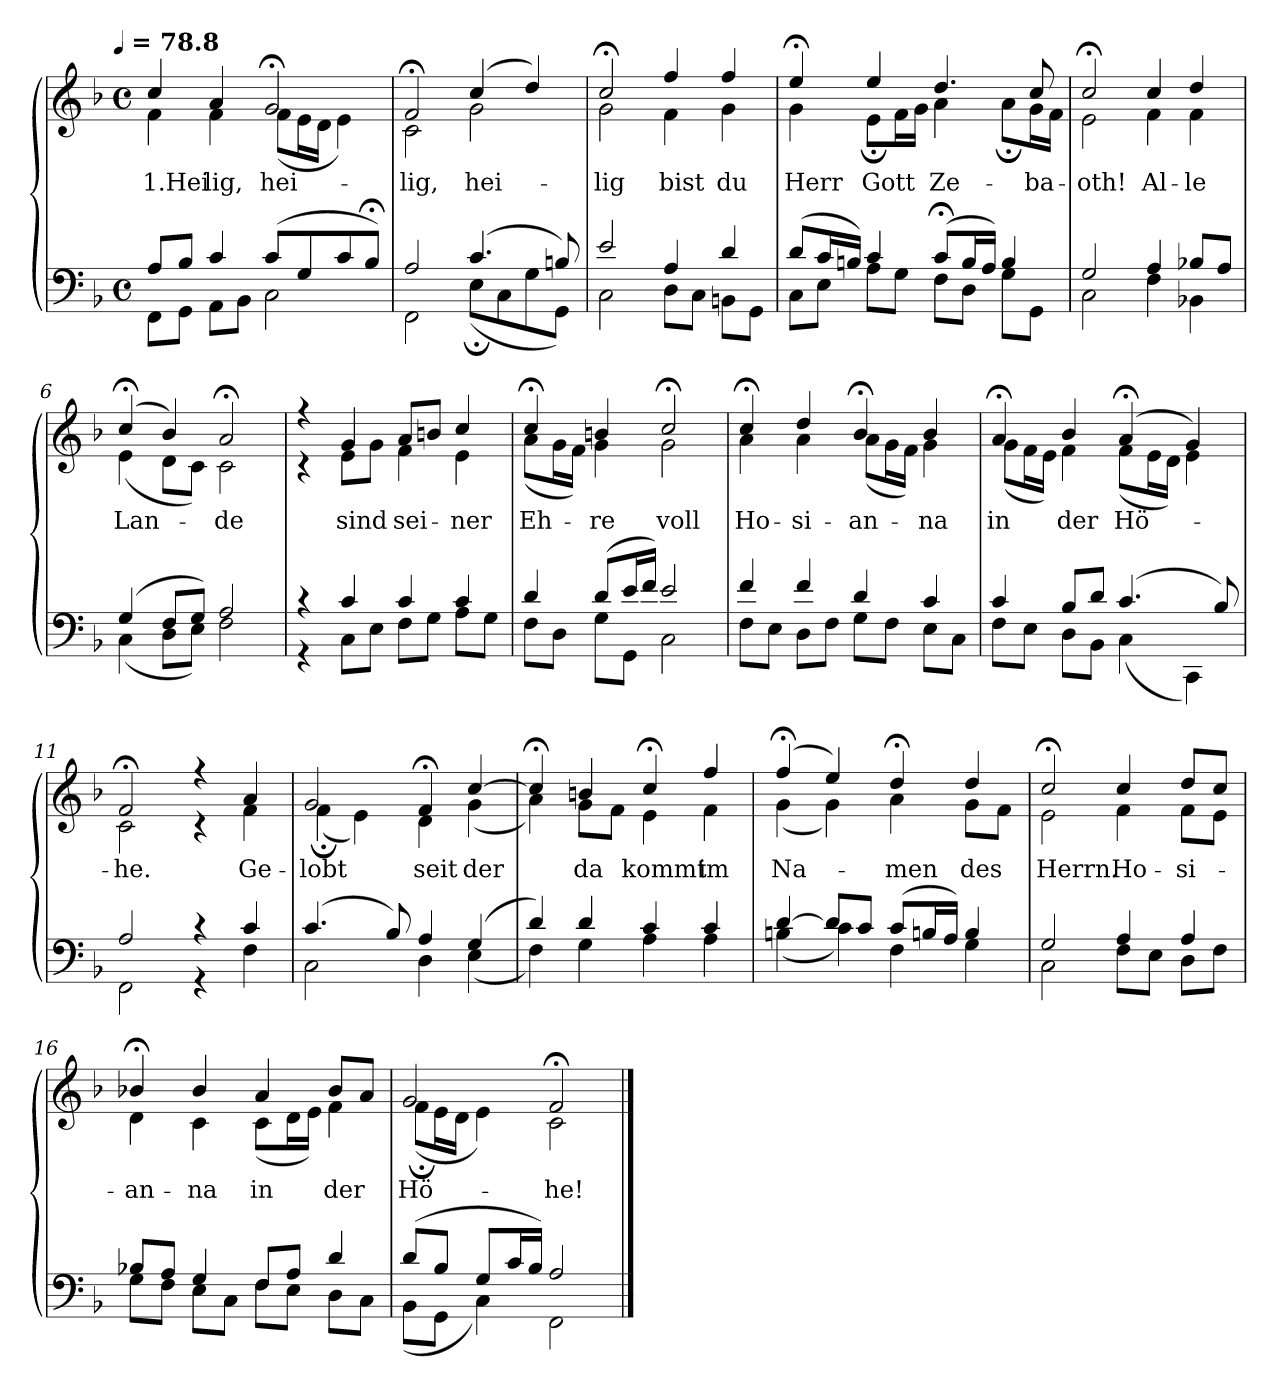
**kern	**kern	**text	**dynam
*part1	*part1	*part1	*part1
*staff2	*staff1	*staff1	*staff1/2
*clefF4	*clefG2	*	*
*k[b-]	*k[b-]	*	*
!!LO:TX:omd:t=[quarter] = 78.8
*M4/4	*M4/4	*	*
*met(c)	*met(c)	*	*
*MM78	*MM78	*	*
=1	=1	=1	=1
*^	*^	*	*
8AL	8FFL	4cc	4f	1.Hei	.
8B-J	8GGJ	.	.	.	.
4c	8AAL	4a	4f	lig,	.
.	8BB-J	.	.	.	.
(8cL	2C	2g;<	(8fL	hei-	♩ = 80
8G	.	.	16eL	.	.
.	.	.	16dJJ	.	.
8c	.	.	4e)	.	.
8B-;<J)	.	.	.	.	.
=2	=2	=2	=2	=2	=2
2A	2FF	2f;<	2c	-lig,	.
(4.c	(8E;L	(4cc	2g	hei-	♩ = 78.2
.	8C	.	.	.	.
.	8G	4dd)	.	.	.
8Bn)	8GGJ)	.	.	.	.
=3	=3	=3	=3	=3	=3
2e	2C	2cc;<	2g	-lig	.
4A	8DL	4ff	4f	bist	♩ = 80
.	8CJ	.	.	.	.
4d	8BBnL	4ff	4g	du	.
.	8GGJ	.	.	.	.
=4	=4	=4	=4	=4	=4
(8dL	8CL	4ee;<	4g	Herr	.
16cL	8EJ	.	.	.	.
16BnJJ)	.	.	.	.	.
4c	8AL	4ee	8e;L	Gott	♩ = 81
.	8GJ	.	16fL	.	.
.	.	.	16gJJ	.	.
(8c;<L	8FL	4.dd	4a	Ze-	♩ = 80
16BL	8DJ	.	.	.	.
16AJJ)	.	.	.	.	.
4B	8GL	.	8a;L	.	.
.	8GGJ	8cc	16gL	-ba-	.
.	.	.	16fJJ	.	.
!!LO:LB:g=z	!!
=5	=5	=5	=5	=5	=5
2G	2C	2cc;<	2e	-oth!	.
4A	4F	4cc	4f	Al-	♩ = 79.3
8B-XL	4BB-X	4dd	4f	-le	.
8AJ	.	.	.	.	.
=6	=6	=6	=6	=6	=6
(4G	(4C	(4cc;<	(4e	Lan-	.
8FL	8DL	4b-)	8dL	.	.
8GJ)	8EJ)	.	8cJ)	.	.
2A	2F	2a;<	2c	-de	.
=7	=7	=7	=7	=7	=7
4r	4r	4r	4r	.	.
4c	8CL	4g	8eL	sind	.
.	8EJ	.	8gJ	.	.
4c	8FL	8aL	4f	sei-	.
.	8GJ	8bnJ	.	.	.
4c	8AL	4cc	4e	-ner	.
.	8GJ	.	.	.	.
=8	=8	=8	=8	=8	=8
*	*	*MM79	*	*	*
4d	8FL	4cc;<	(8aL	Eh-	.
.	8DJ	.	16gL	.	.
.	.	.	16fJJ)	.	.
(8dL	8GL	4bn	4g	-re	♩ = 74
16eL	8GGJ	.	.	.	.
16fJJ)	.	.	.	.	.
2e	2C	2cc;<	2g	voll	.
!!LO:LB:g=z	!!
=9	=9	=9	=9	=9	=9
*	*	*MM76	*	*	*
4f	8FL	4cc;<	4a	Ho-	.
.	8EJ	.	.	.	.
4f	8DL	4dd	4a	-si-	.
.	8FJ	.	.	.	.
4d	8GL	4b-;<	(8aL	-an-	♩ = 77
.	8FJ	.	16gL	.	.
.	.	.	16fJJ)	.	.
4c	8EL	4b-	4g	-na	.
.	8CJ	.	.	.	.
=10	=10	=10	=10	=10	=10
*	*	*MM78	*	*	*
4c	8FL	4a;<	(8gL	in	.
.	8EJ	.	16fL	.	.
.	.	.	16eJJ)	.	.
8B-L	8DL	4b-	4f	der	.
8dJ	8BB-J	.	.	.	.
(4.c	(4C	(4a;<	(8fL	Hö-	♩ = 76
.	.	.	16eL	.	.
.	.	.	16dJJ)	.	.
.	4CC)	4g)	4e	.	.
8B-)	.	.	.	.	.
=11	=11	=11	=11	=11	=11
2A	2FF	2f;<	2c	-he.	.
4r	4r	4r	4r	.	.
4c	4F	4a	4f	Ge-	♩ = 77
=12	=12	=12	=12	=12	=12
(4.c	2C	2g	(4f;	-lobt	.
.	.	.	4e)	.	.
8B-)	.	.	.	.	.
4A	4D	4f;<	4d	seit	.
(4G	(4E	[4cc	(4g	der	♩ = 80.3
=13	=13	=13	=13	=13	=13
4d)	4F)	4cc;<]	4a)	.	.
4d	4G	4bn	8gL	da	.
.	.	.	8fJ	.	.
4c	4A	4cc;<	4e	kommt	.
4c	4A	4ff	4f	im	♩ = 81.3
!!LO:LB:g=z	!!
=14	=14	=14	=14	=14	=14
[4d	(4Bn	(4ff;<	(4g	Na-	.
8dL]	4c)	4ee)	4g)	.	.
8cJ	.	.	.	.	.
(8cL	4F	4dd;<	4a	-men	♩ = 79.3
16BnL	.	.	.	.	.
16AJJ)	.	.	.	.	.
4B	4G	4dd	8gL	des	.
.	.	.	8fJ	.	.
=15	=15	=15	=15	=15	=15
2G	2C	2cc;<	2e	Herrn.	.
4A	8FL	4cc	4f	Ho-	♩ = 77.3
.	8EJ	.	.	.	.
4A	8DL	8ddL	8fL	-si-	♩ = 77
.	8FJ	8ccJ	8eJ	.	.
=16	=16	=16	=16	=16	=16
*	*	*MM78	*	*	*
8B-XL	8GL	4b-X;<	4d	-an-	.
8AJ	8FJ	.	.	.	.
4G	8EL	4b-	4c	-na	.
.	8CJ	.	.	.	.
8FL	8FL	4a	(8cL	in	♩ = 72
8AJ	8EJ	.	16dL	.	.
.	.	.	16eJJ)	.	.
4d	8DL	8b-L	4f	der	.
.	8CJ	8aJ	.	.	.
=17	=17	=17	=17	=17	=17
*	*	*MM69	*	*	*
(8dL	(8BB-L	2g	(8f;L	Hö-	.
8B-J	8GGJ	.	16eL	.	.
.	.	.	16dJJ	.	.
8GL	4C)	.	4e)	.	.
16cL	.	.	.	.	.
16B-JJ)	.	.	.	.	.
2A	2FF	2f;<	2c	-he!	.
*v	*v	*	*	*	*
*	*v	*v	*	*
==	==	==	==
*-	*-	*-	*-
